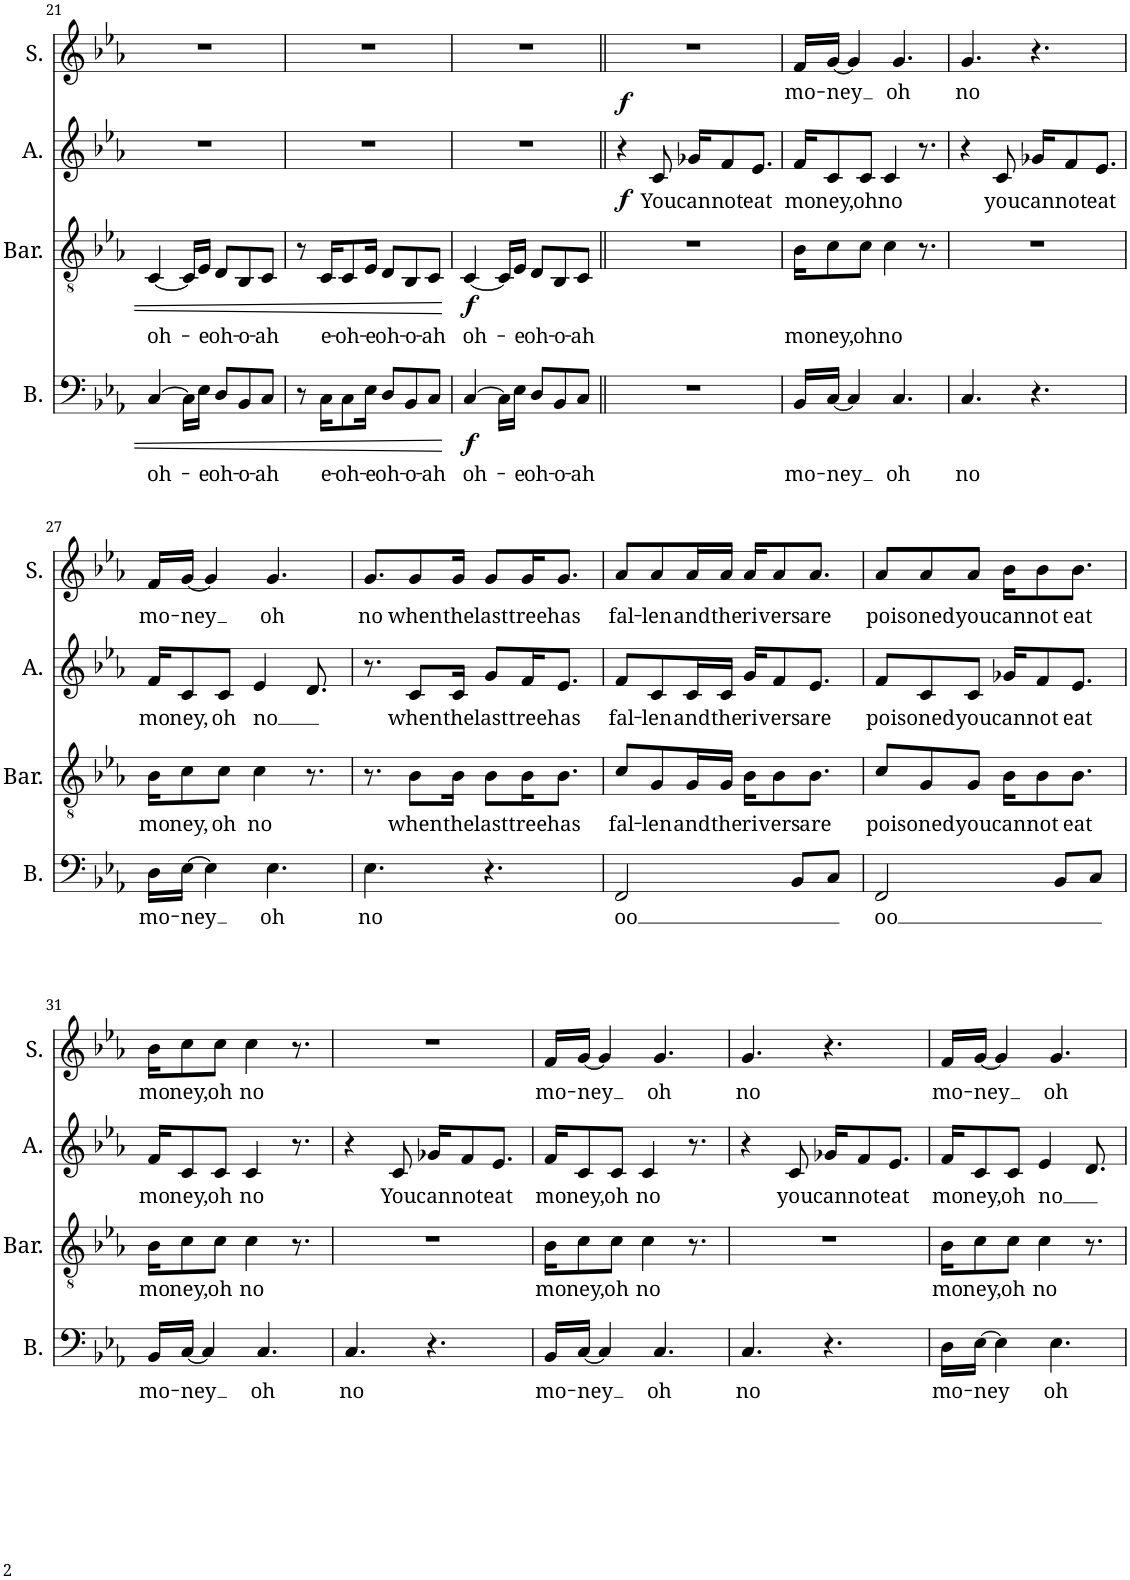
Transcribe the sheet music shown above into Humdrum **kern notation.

**kern	**text	**dynam	**kern	**text	**dynam	**kern	**text	**dynam	**kern	**text	**dynam
*part4	*part4	*part4	*part3	*part3	*part3	*part2	*part2	*part2	*part1	*part1	*part1
*staff4	*staff4	*staff4	*staff3	*staff3	*staff3	*staff2	*staff2	*staff2	*staff1	*staff1	*staff1
*I"Bass	*	*	*I"Baritone	*	*	*I"Alto	*	*	*I"Soprano	*	*
*I'B.	*	*	*I'Bar.	*	*	*I'A.	*	*	*I'S.	*	*
!!LO:PB:g=z
*clefF4	*	*	*clefGv2	*	*	*clefG2	*	*	*clefG2	*	*
*k[b-e-a-]	*	*	*k[b-e-a-]	*	*	*k[b-e-a-]	*	*	*k[b-e-a-]	*	*
*M6/8	*	*	*M6/8	*	*	*M6/8	*	*	*M6/8	*	*
=21	=21	=21	=21	=21	=21	=21	=21	=21	=21	=21	=21
!	!LO:LY:b	!	!	!LO:LY:b	!	!	!	!	!	!	!
[4C/	oh-	.	[4C/	oh-	.	2.r	.	.	2.r	.	.
16C\LL]	.	.	16C/LL]	.	.	.	.	.	.	.	.
!	!LO:LY:b	!	!	!LO:LY:b	!	!	!	!	!	!	!
16E-\JJ	-e-	.	16E-/JJ	-e-	.	.	.	.	.	.	.
!	!LO:LY:b	!	!	!LO:LY:b	!	!	!	!	!	!	!
8D/L	-oh-	.	8D/L	-oh-	.	.	.	.	.	.	.
!	!LO:LY:b	!	!	!LO:LY:b	!	!	!	!	!	!	!
8BB-/	o-	.	8BB-/	o-	.	.	.	.	.	.	.
!	!LO:LY:b	!	!	!LO:LY:b	!	!	!	!	!	!	!
8C/J	-ah	.	8C/J	-ah	.	.	.	.	.	.	.
=22	=22	=22	=22	=22	=22	=22	=22	=22	=22	=22	=22
8r	.	.	8r	.	.	2.r	.	.	2.r	.	.
!	!LO:LY:b	!	!	!LO:LY:b	!	!	!	!	!	!	!
16C\KL	e-	.	16C/KL	e-	.	.	.	.	.	.	.
!	!LO:LY:b	!	!	!LO:LY:b	!	!	!	!	!	!	!
8C\	-oh-	.	8C/	-oh-	.	.	.	.	.	.	.
!	!LO:LY:b	!	!	!LO:LY:b	!	!	!	!	!	!	!
16E-\Jk	-e-	.	16E-/Jk	-e-	.	.	.	.	.	.	.
!	!LO:LY:b	!	!	!LO:LY:b	!	!	!	!	!	!	!
8D/L	-oh-	.	8D/L	-oh-	.	.	.	.	.	.	.
!	!LO:LY:b	!	!	!LO:LY:b	!	!	!	!	!	!	!
8BB-/	-o-	.	8BB-/	o-	.	.	.	.	.	.	.
!	!LO:LY:b	!	!	!LO:LY:b	!	!	!	!	!	!	!
8C/J	-ah	.	8C/J	-ah	.	.	.	.	.	.	.
=23	=23	=23	=23	=23	=23	=23	=23	=23	=23	=23	=23
!	!LO:LY:b	!LO:DY:b	!	!LO:LY:b	!LO:DY:b	!	!	!	!	!	!
[4C/	oh-	f	[4C/	oh-	f	2.r	.	.	2.r	.	.
16C\LL]	.	.	16C/LL]	.	.	.	.	.	.	.	.
!	!LO:LY:b	!	!	!LO:LY:b	!	!	!	!	!	!	!
16E-\JJ	-e-	.	16E-/JJ	-e-	.	.	.	.	.	.	.
!	!LO:LY:b	!	!	!LO:LY:b	!	!	!	!	!	!	!
8D/L	-oh-	.	8D/L	-oh-	.	.	.	.	.	.	.
!	!LO:LY:b	!	!	!LO:LY:b	!	!	!	!	!	!	!
8BB-/	-o-	.	8BB-/	o-	.	.	.	.	.	.	.
!	!LO:LY:b	!	!	!LO:LY:b	!	!	!	!	!	!	!
8C/J	-ah	.	8C/J	-ah	.	.	.	.	.	.	.
=24||	=24||	=24||	=24||	=24||	=24||	=24||	=24||	=24||	=24||	=24||	=24||
!	!	!	!	!	!	!	!	!LO:DY:b	!	!	!LO:DY:b
2.r	.	.	2.r	.	.	4r	.	f	2.r	.	f
!	!	!	!	!	!	!	!LO:LY:b	!	!	!	!
.	.	.	.	.	.	8c/	You	.	.	.	.
!	!	!	!	!	!	!	!LO:LY:b	!	!	!	!
.	.	.	.	.	.	16g-X/KL	can-	.	.	.	.
!	!	!	!	!	!	!	!LO:LY:b	!	!	!	!
.	.	.	.	.	.	8f/	-not	.	.	.	.
!	!	!	!	!	!	!	!LO:LY:b	!	!	!	!
.	.	.	.	.	.	8.e-/J	eat	.	.	.	.
=25	=25	=25	=25	=25	=25	=25	=25	=25	=25	=25	=25
!	!LO:LY:b	!	!	!LO:LY:b	!	!	!LO:LY:b	!	!	!LO:LY:b	!
16BB-/LL	mo-	.	16B-\KL	mo-	.	16f/KL	mo-	.	16f/LL	mo-	.
!	!LO:LY:b	!	!	!LO:LY:b	!	!	!LO:LY:b	!	!	!LO:LY:b	!
[16C/JJ	ney	.	8c\	ney,	.	8c/	-ney,	.	[16g/JJ	ney	.
4C/]	.	.	.	.	.	.	.	.	4g/]	.	.
!	!	!	!	!LO:LY:b	!	!	!LO:LY:b	!	!	!	!
.	.	.	8c\J	oh	.	8c/J	oh	.	.	.	.
!	!	!	!	!LO:LY:b	!	!	!LO:LY:b	!	!	!	!
.	.	.	4c\	no	.	4c/	no	.	.	.	.
!	!LO:LY:b	!	!	!	!	!	!	!	!	!LO:LY:b	!
4.C/	oh	.	.	.	.	.	.	.	4.g/	oh	.
.	.	.	8.r	.	.	8.r	.	.	.	.	.
=26	=26	=26	=26	=26	=26	=26	=26	=26	=26	=26	=26
!	!LO:LY:b	!	!	!	!	!	!	!	!	!LO:LY:b	!
4.C/	no	.	2.r	.	.	4r	.	.	4.g/	no	.
!	!	!	!	!	!	!	!LO:LY:b	!	!	!	!
.	.	.	.	.	.	8c/	you	.	.	.	.
!	!	!	!	!	!	!	!LO:LY:b	!	!	!	!
4.r	.	.	.	.	.	16g-X/KL	can-	.	4.r	.	.
!	!	!	!	!	!	!	!LO:LY:b	!	!	!	!
.	.	.	.	.	.	8f/	-not	.	.	.	.
!	!	!	!	!	!	!	!LO:LY:b	!	!	!	!
.	.	.	.	.	.	8.e-/J	eat	.	.	.	.
!!LO:LB:g=z
=27	=27	=27	=27	=27	=27	=27	=27	=27	=27	=27	=27
!	!LO:LY:b	!	!	!LO:LY:b	!	!	!LO:LY:b	!	!	!LO:LY:b	!
16D\LL	mo-	.	16B-\KL	mo-	.	16f/KL	mo-	.	16f/LL	mo-	.
!	!LO:LY:b	!	!	!LO:LY:b	!	!	!LO:LY:b	!	!	!LO:LY:b	!
[16E-\JJ	ney	.	8c\	ney,	.	8c/	-ney,	.	[16g/JJ	ney	.
4E-\]	.	.	.	.	.	.	.	.	4g/]	.	.
!	!	!	!	!LO:LY:b	!	!	!LO:LY:b	!	!	!	!
.	.	.	8c\J	oh	.	8c/J	oh	.	.	.	.
!	!	!	!	!LO:LY:b	!	!	!LO:LY:b	!	!	!	!
.	.	.	4c\	no	.	4e-/	no	.	.	.	.
!	!LO:LY:b	!	!	!	!	!	!	!	!	!LO:LY:b	!
4.E-\	oh	.	.	.	.	.	.	.	4.g/	oh	.
.	.	.	8.r	.	.	8.d/	.	.	.	.	.
=28	=28	=28	=28	=28	=28	=28	=28	=28	=28	=28	=28
!	!LO:LY:b	!	!	!	!	!	!	!	!	!LO:LY:b	!
4.E-\	no	.	8.r	.	.	8.r	.	.	8.g/L	no	.
!	!	!	!	!LO:LY:b	!	!	!LO:LY:b	!	!	!LO:LY:b	!
.	.	.	8B-\L	when	.	8c/L	when	.	8g/	when	.
!	!	!	!	!LO:LY:b	!	!	!LO:LY:b	!	!	!LO:LY:b	!
.	.	.	16B-\Jk	the	.	16c/Jk	the	.	16g/Jk	the	.
!	!	!	!	!LO:LY:b	!	!	!LO:LY:b	!	!	!LO:LY:b	!
4.r	.	.	8B-\L	last	.	8g/L	last	.	8g/L	last	.
!	!	!	!	!LO:LY:b	!	!	!LO:LY:b	!	!	!LO:LY:b	!
.	.	.	16B-\K	tree	.	16f/K	tree	.	16g/K	tree	.
!	!	!	!	!LO:LY:b	!	!	!LO:LY:b	!	!	!LO:LY:b	!
.	.	.	8.B-\J	has	.	8.e-/J	has	.	8.g/J	has	.
=29	=29	=29	=29	=29	=29	=29	=29	=29	=29	=29	=29
!	!LO:LY:b	!	!	!LO:LY:b	!	!	!LO:LY:b	!	!	!LO:LY:b	!
2FF/	oo	.	8c/L	fal-	.	8f/L	fal-	.	8a-/L	fal-	.
!	!	!	!	!LO:LY:b	!	!	!LO:LY:b	!	!	!LO:LY:b	!
.	.	.	8G/	-len	.	8c/	-len	.	8a-/	-len	.
!	!	!	!	!LO:LY:b	!	!	!LO:LY:b	!	!	!LO:LY:b	!
.	.	.	16G/L	and	.	16c/L	and	.	16a-/L	and	.
!	!	!	!	!LO:LY:b	!	!	!LO:LY:b	!	!	!LO:LY:b	!
.	.	.	16G/JJ	the	.	16c/JJ	the	.	16a-/JJ	the	.
!	!	!	!	!LO:LY:b	!	!	!LO:LY:b	!	!	!LO:LY:b	!
.	.	.	16B-\KL	ri-	.	16g/KL	ri-	.	16a-/KL	ri-	.
!	!	!	!	!LO:LY:b	!	!	!LO:LY:b	!	!	!LO:LY:b	!
.	.	.	8B-\	-vers	.	8f/	-vers	.	8a-/	-vers	.
8BB-/L	.	.	.	.	.	.	.	.	.	.	.
!	!	!	!	!LO:LY:b	!	!	!LO:LY:b	!	!	!LO:LY:b	!
.	.	.	8.B-\J	are	.	8.e-/J	are	.	8.a-/J	are	.
8C/J	.	.	.	.	.	.	.	.	.	.	.
=30	=30	=30	=30	=30	=30	=30	=30	=30	=30	=30	=30
!	!LO:LY:b	!	!	!LO:LY:b	!	!	!LO:LY:b	!	!	!LO:LY:b	!
2FF/	oo	.	8c/L	poi-	.	8f/L	poi-	.	8a-/L	poi-	.
!	!	!	!	!LO:LY:b	!	!	!LO:LY:b	!	!	!LO:LY:b	!
.	.	.	8G/	-soned	.	8c/	-soned	.	8a-/	-soned	.
!	!	!	!	!LO:LY:b	!	!	!LO:LY:b	!	!	!LO:LY:b	!
.	.	.	8G/J	you	.	8c/J	you	.	8a-/J	you	.
!	!	!	!	!LO:LY:b	!	!	!LO:LY:b	!	!	!LO:LY:b	!
.	.	.	16B-\KL	can-	.	16g-X/KL	can-	.	16b-\KL	can-	.
!	!	!	!	!LO:LY:b	!	!	!LO:LY:b	!	!	!LO:LY:b	!
.	.	.	8B-\	-not	.	8f/	-not	.	8b-\	-not	.
8BB-/L	.	.	.	.	.	.	.	.	.	.	.
!	!	!	!	!LO:LY:b	!	!	!LO:LY:b	!	!	!LO:LY:b	!
.	.	.	8.B-\J	eat	.	8.e-/J	eat	.	8.b-\J	eat	.
8C/J	.	.	.	.	.	.	.	.	.	.	.
!!LO:LB:g=z
=31	=31	=31	=31	=31	=31	=31	=31	=31	=31	=31	=31
!	!LO:LY:b	!	!	!LO:LY:b	!	!	!LO:LY:b	!	!	!LO:LY:b	!
16BB-/LL	mo-	.	16B-\KL	mo-	.	16f/KL	mo-	.	16b-\KL	mo-	.
!	!LO:LY:b	!	!	!LO:LY:b	!	!	!LO:LY:b	!	!	!LO:LY:b	!
[16C/JJ	ney	.	8c\	ney,	.	8c/	-ney,	.	8cc\	-ney,	.
4C/]	.	.	.	.	.	.	.	.	.	.	.
!	!	!	!	!LO:LY:b	!	!	!LO:LY:b	!	!	!LO:LY:b	!
.	.	.	8c\J	oh	.	8c/J	oh	.	8cc\J	oh	.
!	!	!	!	!LO:LY:b	!	!	!LO:LY:b	!	!	!LO:LY:b	!
.	.	.	4c\	no	.	4c/	no	.	4cc\	no	.
!	!LO:LY:b	!	!	!	!	!	!	!	!	!	!
4.C/	oh	.	.	.	.	.	.	.	.	.	.
.	.	.	8.r	.	.	8.r	.	.	8.r	.	.
=32	=32	=32	=32	=32	=32	=32	=32	=32	=32	=32	=32
!	!LO:LY:b	!	!	!	!	!	!	!	!	!	!
4.C/	no	.	2.r	.	.	4r	.	.	2.r	.	.
!	!	!	!	!	!	!	!LO:LY:b	!	!	!	!
.	.	.	.	.	.	8c/	You	.	.	.	.
!	!	!	!	!	!	!	!LO:LY:b	!	!	!	!
4.r	.	.	.	.	.	16g-X/KL	can-	.	.	.	.
!	!	!	!	!	!	!	!LO:LY:b	!	!	!	!
.	.	.	.	.	.	8f/	-not	.	.	.	.
!	!	!	!	!	!	!	!LO:LY:b	!	!	!	!
.	.	.	.	.	.	8.e-/J	eat	.	.	.	.
=33	=33	=33	=33	=33	=33	=33	=33	=33	=33	=33	=33
!	!LO:LY:b	!	!	!LO:LY:b	!	!	!LO:LY:b	!	!	!LO:LY:b	!
16BB-/LL	mo-	.	16B-\KL	mo-	.	16f/KL	mo-	.	16f/LL	mo-	.
!	!LO:LY:b	!	!	!LO:LY:b	!	!	!LO:LY:b	!	!	!LO:LY:b	!
[16C/JJ	ney	.	8c\	ney,	.	8c/	-ney,	.	[16g/JJ	ney	.
4C/]	.	.	.	.	.	.	.	.	4g/]	.	.
!	!	!	!	!LO:LY:b	!	!	!LO:LY:b	!	!	!	!
.	.	.	8c\J	oh	.	8c/J	oh	.	.	.	.
!	!	!	!	!LO:LY:b	!	!	!LO:LY:b	!	!	!	!
.	.	.	4c\	no	.	4c/	no	.	.	.	.
!	!LO:LY:b	!	!	!	!	!	!	!	!	!LO:LY:b	!
4.C/	oh	.	.	.	.	.	.	.	4.g/	oh	.
.	.	.	8.r	.	.	8.r	.	.	.	.	.
=34	=34	=34	=34	=34	=34	=34	=34	=34	=34	=34	=34
!	!LO:LY:b	!	!	!	!	!	!	!	!	!LO:LY:b	!
4.C/	no	.	2.r	.	.	4r	.	.	4.g/	no	.
!	!	!	!	!	!	!	!LO:LY:b	!	!	!	!
.	.	.	.	.	.	8c/	you	.	.	.	.
!	!	!	!	!	!	!	!LO:LY:b	!	!	!	!
4.r	.	.	.	.	.	16g-X/KL	can-	.	4.r	.	.
!	!	!	!	!	!	!	!LO:LY:b	!	!	!	!
.	.	.	.	.	.	8f/	-not	.	.	.	.
!	!	!	!	!	!	!	!LO:LY:b	!	!	!	!
.	.	.	.	.	.	8.e-/J	eat	.	.	.	.
=35	=35	=35	=35	=35	=35	=35	=35	=35	=35	=35	=35
!	!LO:LY:b	!	!	!LO:LY:b	!	!	!LO:LY:b	!	!	!LO:LY:b	!
16D\LL	mo-	.	16B-\KL	mo-	.	16f/KL	mo-	.	16f/LL	mo-	.
!	!LO:LY:b	!	!	!LO:LY:b	!	!	!LO:LY:b	!	!	!LO:LY:b	!
[16E-\JJ	ney	.	8c\	ney,	.	8c/	-ney,	.	[16g/JJ	ney	.
4E-\]	.	.	.	.	.	.	.	.	4g/]	.	.
!	!	!	!	!LO:LY:b	!	!	!LO:LY:b	!	!	!	!
.	.	.	8c\J	oh	.	8c/J	oh	.	.	.	.
!	!	!	!	!LO:LY:b	!	!	!LO:LY:b	!	!	!	!
.	.	.	4c\	no	.	4e-/	no	.	.	.	.
!	!LO:LY:b	!	!	!	!	!	!	!	!	!LO:LY:b	!
4.E-\	oh	.	.	.	.	.	.	.	4.g/	oh	.
.	.	.	8.r	.	.	8.d/	.	.	.	.	.
=	=	=	=	=	=	=	=	=	=	=	=
*-	*-	*-	*-	*-	*-	*-	*-	*-	*-	*-	*-
